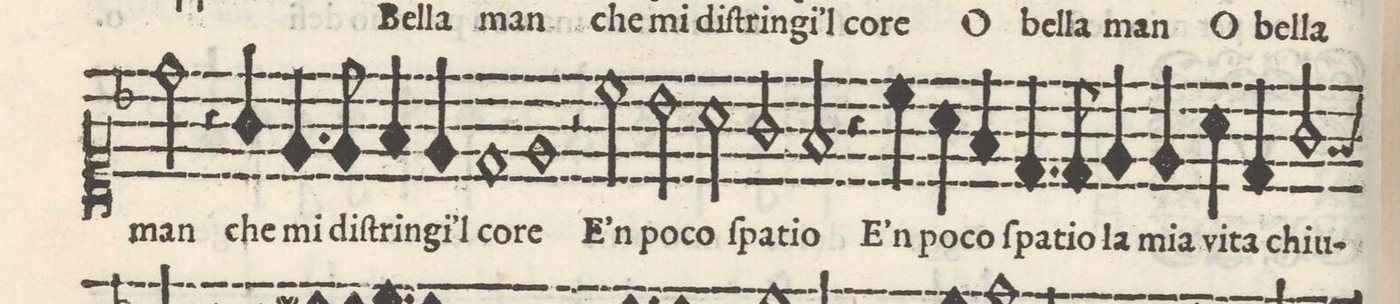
**kern	**text
*I"CANTO	*
*clefC1	*
*k[b-]	*
*met(c)	*
*M2/1	*
2dd\	man
4r	.
4g/	che
4.e/	mi
8e/	di-
4f/	ſtri-
4e/	-ngi 'l
=8-	=8-
1d	co-
1e	-re
=9-	=9-
2r	.
2cc\	E 'n
2b-\	po-
2a\	-co
=10-	=10-
2g/	ſpa-
2f/	-tio
4r	.
4cc\	E 'n
4a\	po-
4f/	-co
=11-	=11-
4.d/	ſpa-
8d/	-tio
4e/	la
4e/	mia
4a\	vi-
4d/	-ta
2g/	chiu-
*custos:f	*
=12-	=12-
*-	*-
